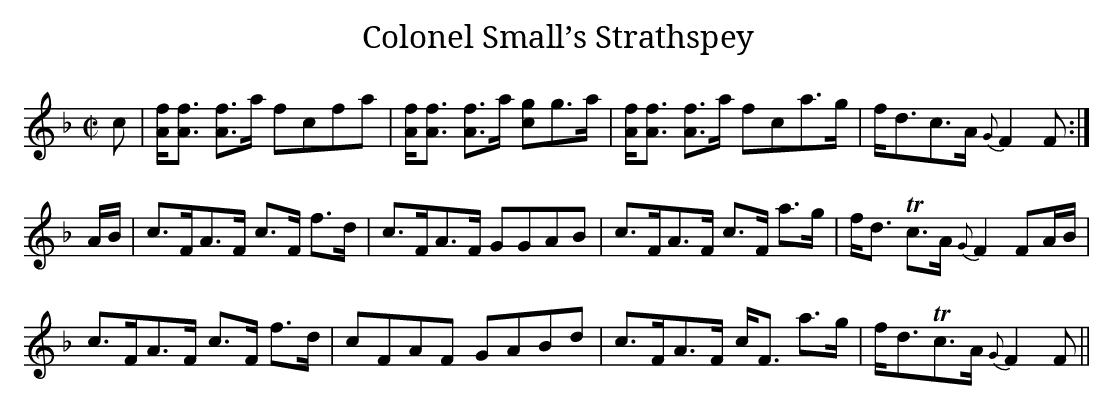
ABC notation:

X:1
T:Colonel Small’s Strathspey
M:C|
L:1/16
K:F
c2|[Af][A3f3] [A3f3]a f2c2f2a2|[Af][A3f3] [A3f3]a [c2g2]g3a|[Af][A3f3] [A3f3]a f2c2a3g|fd3c3A {G}F4F2:|
AB|c3FA3F c3F f3d|c3FA3F G2G2A2B2|c3FA3F c3F a3g|fd3 Tc3A {G}F4 F2AB|
c3FA3F c3F f3d|c2F2A2F2 G2A2B2d2|c3FA3F cF3 a3g|fd3Tc3A {G}F4 F2||
